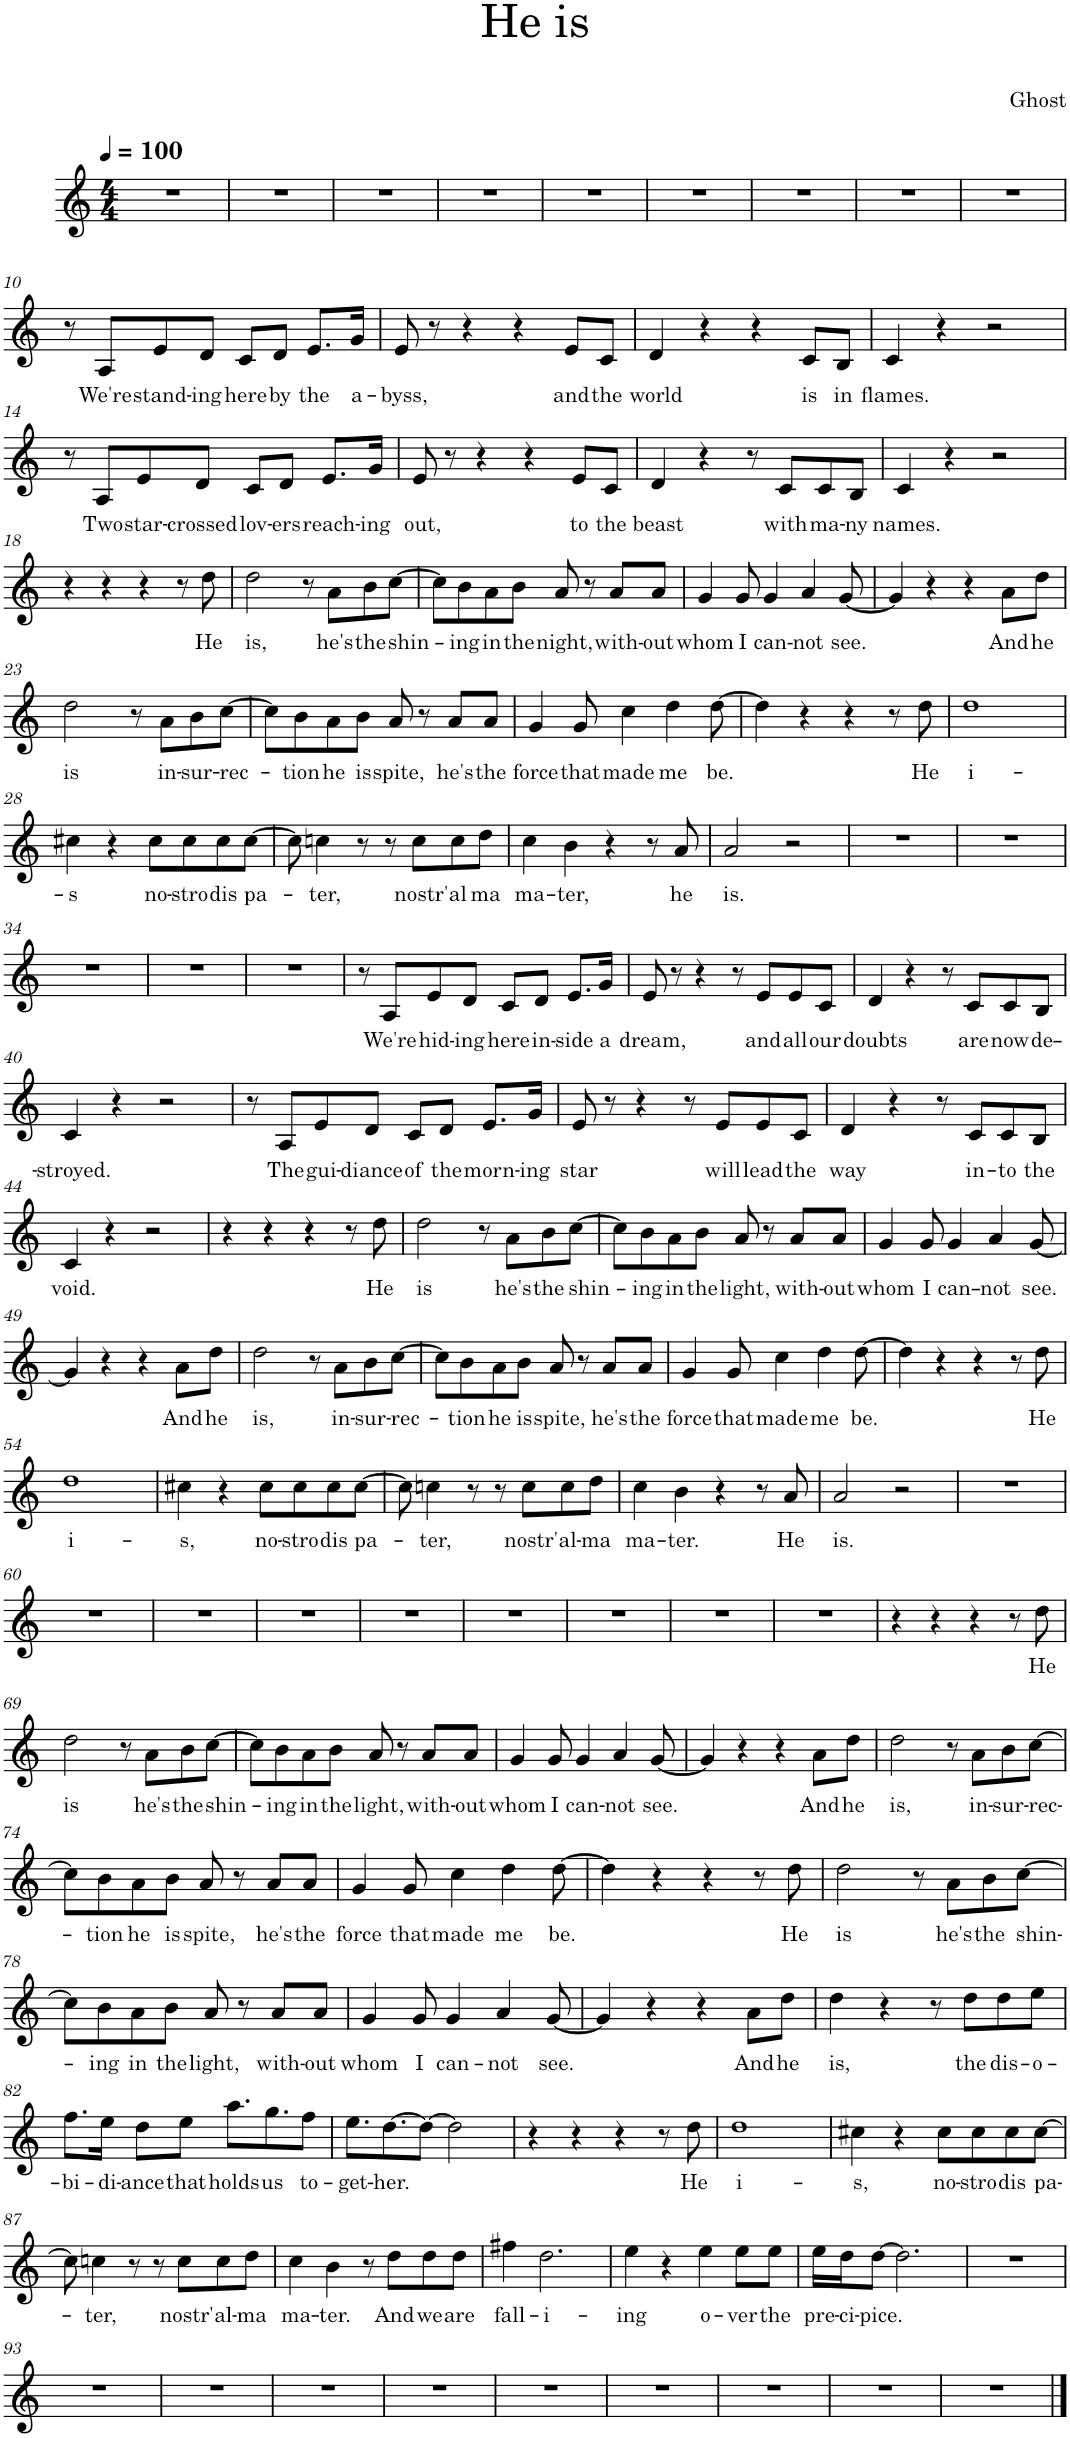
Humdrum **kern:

**kern	**text
*part1	*part1
*staff1	*staff1
*I"Housle	*
*I'Hsl.	*
*clefG2	*
*k[]	*
*M4/4	*
*MM100	*
=1	=1
1r	.
=2	=2
1r	.
=3	=3
1r	.
=4	=4
1r	.
=5	=5
1r	.
=6	=6
1r	.
=7	=7
1r	.
=8	=8
1r	.
=9	=9
1r	.
!!LO:LB:g=z
=10	=10
8r	.
!	!LO:LY:b
8A/L	We're
!	!LO:LY:b
8e/	stand-
!	!LO:LY:b
8d/J	-ing
!	!LO:LY:b
8c/L	here
!	!LO:LY:b
8d/J	by
!	!LO:LY:b
8.e/L	the
!	!LO:LY:b
16g/Jk	a-
=11	=11
!	!LO:LY:b
8e/	-byss,
8r	.
4r	.
4r	.
!	!LO:LY:b
8e/L	and
!	!LO:LY:b
8c/J	the
=12	=12
!	!LO:LY:b
4d/	world
4r	.
4r	.
!	!LO:LY:b
8c/L	is
!	!LO:LY:b
8B/J	in
=13	=13
!	!LO:LY:b
4c/	flames.
4r	.
2r	.
!!LO:LB:g=z
=14	=14
8r	.
!	!LO:LY:b
8A/L	Two
!	!LO:LY:b
8e/	star-
!	!LO:LY:b
8d/J	-crossed
!	!LO:LY:b
8c/L	lov-
!	!LO:LY:b
8d/J	-ers
!	!LO:LY:b
8.e/L	reach-
!	!LO:LY:b
16g/Jk	-ing
=15	=15
!	!LO:LY:b
8e/	out,
8r	.
4r	.
4r	.
!	!LO:LY:b
8e/L	to
!	!LO:LY:b
8c/J	the
=16	=16
!	!LO:LY:b
4d/	beast
4r	.
8r	.
!	!LO:LY:b
8c/L	with
!	!LO:LY:b
8c/	ma-
!	!LO:LY:b
8B/J	-ny
=17	=17
!	!LO:LY:b
4c/	names.
4r	.
2r	.
!!LO:LB:g=z
=18	=18
4r	.
4r	.
4r	.
8r	.
!	!LO:LY:b
8dd\	He
=19	=19
!	!LO:LY:b
2dd\	is,
8r	.
!	!LO:LY:b
8a\L	he's
!	!LO:LY:b
8b\	the
!	!LO:LY:b
[8cc\J	shin-
=20	=20
8cc\L]	.
!	!LO:LY:b
8b\	ing
!	!LO:LY:b
8a\	in
!	!LO:LY:b
8b\J	the
!	!LO:LY:b
8a/	night,
8r	.
!	!LO:LY:b
8a/L	with-
!	!LO:LY:b
8a/J	-out
=21	=21
!	!LO:LY:b
4g/	whom
!	!LO:LY:b
8g/	I
!	!LO:LY:b
4g/	can-
!	!LO:LY:b
4a/	-not
!	!LO:LY:b
[8g/	see.
=22	=22
4g/]	.
4r	.
4r	.
!	!LO:LY:b
8a\L	And
!	!LO:LY:b
8dd\J	he
!!LO:LB:g=z
=23	=23
!	!LO:LY:b
2dd\	is
8r	.
!	!LO:LY:b
8a\L	in-
!	!LO:LY:b
8b\	-sur-
!	!LO:LY:b
[8cc\J	-rec-
=24	=24
8cc\L]	.
!	!LO:LY:b
8b\	tion
!	!LO:LY:b
8a\	he
!	!LO:LY:b
8b\J	is
!	!LO:LY:b
8a/	spite,
8r	.
!	!LO:LY:b
8a/L	he's
!	!LO:LY:b
8a/J	the
=25	=25
!	!LO:LY:b
4g/	force
!	!LO:LY:b
8g/	that
!	!LO:LY:b
4cc\	made
!	!LO:LY:b
4dd\	me
!	!LO:LY:b
[8dd\	be.
=26	=26
4dd\]	.
4r	.
4r	.
8r	.
!	!LO:LY:b
8dd\	He
=27	=27
!	!LO:LY:b
1dd	i-
!!LO:LB:g=z
=28	=28
!	!LO:LY:b
4cc#X\	-s
4r	.
!	!LO:LY:b
8cc#\L	no-
!	!LO:LY:b
8cc#\	-stro
!	!LO:LY:b
8cc#\	dis
!	!LO:LY:b
[8cc#\J	pa-
=29	=29
8cc#\]	.
!	!LO:LY:b
4ccn\	-ter,
8r	.
8r	.
!	!LO:LY:b
8cc\L	nostr'
!	!LO:LY:b
8cc\	al
!	!LO:LY:b
8dd\J	ma
=30	=30
!	!LO:LY:b
4cc\	ma-
!	!LO:LY:b
4b\	-ter,
4r	.
8r	.
!	!LO:LY:b
8a/	he
=31	=31
!	!LO:LY:b
2a/	is.
2r	.
=32	=32
1r	.
=33	=33
1r	.
!!LO:LB:g=z
=34	=34
1r	.
=35	=35
1r	.
=36	=36
1r	.
=37	=37
8r	.
!	!LO:LY:b
8A/L	We're
!	!LO:LY:b
8e/	hid-
!	!LO:LY:b
8d/J	-ing
!	!LO:LY:b
8c/L	here
!	!LO:LY:b
8d/J	in-
!	!LO:LY:b
8.e/L	-side
!	!LO:LY:b
16g/Jk	a
=38	=38
!	!LO:LY:b
8e/	dream,
8r	.
4r	.
8r	.
!	!LO:LY:b
8e/L	and
!	!LO:LY:b
8e/	all
!	!LO:LY:b
8c/J	our
=39	=39
!	!LO:LY:b
4d/	doubts
4r	.
8r	.
!	!LO:LY:b
8c/L	are
!	!LO:LY:b
8c/	now
!	!LO:LY:b
8B/J	de-
!!LO:LB:g=z
=40	=40
!	!LO:LY:b
4c/	-stroyed.
4r	.
2r	.
=41	=41
8r	.
!	!LO:LY:b
8A/L	The
!	!LO:LY:b
8e/	gui-
!	!LO:LY:b
8d/J	-diance
!	!LO:LY:b
8c/L	of
!	!LO:LY:b
8d/J	the
!	!LO:LY:b
8.e/L	morn-
!	!LO:LY:b
16g/Jk	-ing
=42	=42
!	!LO:LY:b
8e/	star
8r	.
4r	.
8r	.
!	!LO:LY:b
8e/L	will
!	!LO:LY:b
8e/	lead
!	!LO:LY:b
8c/J	the
=43	=43
!	!LO:LY:b
4d/	way
4r	.
8r	.
!	!LO:LY:b
8c/L	in-
!	!LO:LY:b
8c/	-to
!	!LO:LY:b
8B/J	the
!!LO:LB:g=z
=44	=44
!	!LO:LY:b
4c/	void.
4r	.
2r	.
=45	=45
4r	.
4r	.
4r	.
8r	.
!	!LO:LY:b
8dd\	He
=46	=46
!	!LO:LY:b
2dd\	is
8r	.
!	!LO:LY:b
8a\L	he's
!	!LO:LY:b
8b\	the
!	!LO:LY:b
[8cc\J	shin-
=47	=47
8cc\L]	.
!	!LO:LY:b
8b\	-ing
!	!LO:LY:b
8a\	in
!	!LO:LY:b
8b\J	the
!	!LO:LY:b
8a/	light,
8r	.
!	!LO:LY:b
8a/L	with-
!	!LO:LY:b
8a/J	-out
=48	=48
!	!LO:LY:b
4g/	whom
!	!LO:LY:b
8g/	I
!	!LO:LY:b
4g/	can-
!	!LO:LY:b
4a/	-not
!	!LO:LY:b
[8g/	see.
!!LO:LB:g=z
=49	=49
4g/]	.
4r	.
4r	.
!	!LO:LY:b
8a\L	And
!	!LO:LY:b
8dd\J	he
=50	=50
!	!LO:LY:b
2dd\	is,
8r	.
!	!LO:LY:b
8a\L	in-
!	!LO:LY:b
8b\	-sur-
!	!LO:LY:b
[8cc\J	-rec-
=51	=51
8cc\L]	.
!	!LO:LY:b
8b\	-tion
!	!LO:LY:b
8a\	he
!	!LO:LY:b
8b\J	is
!	!LO:LY:b
8a/	spite,
8r	.
!	!LO:LY:b
8a/L	he's
!	!LO:LY:b
8a/J	the
=52	=52
!	!LO:LY:b
4g/	force
!	!LO:LY:b
8g/	that
!	!LO:LY:b
4cc\	made
!	!LO:LY:b
4dd\	me
!	!LO:LY:b
[8dd\	be.
=53	=53
4dd\]	.
4r	.
4r	.
8r	.
!	!LO:LY:b
8dd\	He
!!LO:LB:g=z
=54	=54
!	!LO:LY:b
1dd	i-
=55	=55
!	!LO:LY:b
4cc#X\	-s,
4r	.
!	!LO:LY:b
8cc#\L	no-
!	!LO:LY:b
8cc#\	-stro
!	!LO:LY:b
8cc#\	dis
!	!LO:LY:b
[8cc#\J	pa-
=56	=56
8cc#\]	.
!	!LO:LY:b
4ccn\	-ter,
8r	.
8r	.
!	!LO:LY:b
8cc\L	nostr'
!	!LO:LY:b
8cc\	al-
!	!LO:LY:b
8dd\J	-ma
=57	=57
!	!LO:LY:b
4cc\	ma-
!	!LO:LY:b
4b\	-ter.
4r	.
8r	.
!	!LO:LY:b
8a/	He
=58	=58
!	!LO:LY:b
2a/	is.
2r	.
=59	=59
1r	.
!!LO:LB:g=z
=60	=60
1r	.
=61	=61
1r	.
=62	=62
1r	.
=63	=63
1r	.
=64	=64
1r	.
=65	=65
1r	.
=66	=66
1r	.
=67	=67
1r	.
=68	=68
4r	.
4r	.
4r	.
8r	.
!	!LO:LY:b
8dd\	He
!!LO:LB:g=z
=69	=69
!	!LO:LY:b
2dd\	is
8r	.
!	!LO:LY:b
8a\L	he's
!	!LO:LY:b
8b\	the
!	!LO:LY:b
[8cc\J	shin-
=70	=70
8cc\L]	.
!	!LO:LY:b
8b\	-ing
!	!LO:LY:b
8a\	in
!	!LO:LY:b
8b\J	the
!	!LO:LY:b
8a/	light,
8r	.
!	!LO:LY:b
8a/L	with-
!	!LO:LY:b
8a/J	-out
=71	=71
!	!LO:LY:b
4g/	whom
!	!LO:LY:b
8g/	I
!	!LO:LY:b
4g/	can-
!	!LO:LY:b
4a/	-not
!	!LO:LY:b
[8g/	see.
=72	=72
4g/]	.
4r	.
4r	.
!	!LO:LY:b
8a\L	And
!	!LO:LY:b
8dd\J	he
=73	=73
!	!LO:LY:b
2dd\	is,
8r	.
!	!LO:LY:b
8a\L	in-
!	!LO:LY:b
8b\	-sur-
!	!LO:LY:b
[8cc\J	-rec-
!!LO:LB:g=z
=74	=74
8cc\L]	.
!	!LO:LY:b
8b\	-tion
!	!LO:LY:b
8a\	he
!	!LO:LY:b
8b\J	is
!	!LO:LY:b
8a/	spite,
8r	.
!	!LO:LY:b
8a/L	he's
!	!LO:LY:b
8a/J	the
=75	=75
!	!LO:LY:b
4g/	force
!	!LO:LY:b
8g/	that
!	!LO:LY:b
4cc\	made
!	!LO:LY:b
4dd\	me
!	!LO:LY:b
[8dd\	be.
=76	=76
4dd\]	.
4r	.
4r	.
8r	.
!	!LO:LY:b
8dd\	He
=77	=77
!	!LO:LY:b
2dd\	is
8r	.
!	!LO:LY:b
8a\L	he's
!	!LO:LY:b
8b\	the
!	!LO:LY:b
[8cc\J	shin-
!!LO:LB:g=z
=78	=78
8cc\L]	.
!	!LO:LY:b
8b\	-ing
!	!LO:LY:b
8a\	in
!	!LO:LY:b
8b\J	the
!	!LO:LY:b
8a/	light,
8r	.
!	!LO:LY:b
8a/L	with-
!	!LO:LY:b
8a/J	-out
=79	=79
!	!LO:LY:b
4g/	whom
!	!LO:LY:b
8g/	I
!	!LO:LY:b
4g/	can-
!	!LO:LY:b
4a/	-not
!	!LO:LY:b
[8g/	see.
=80	=80
4g/]	.
4r	.
4r	.
!	!LO:LY:b
8a\L	And
!	!LO:LY:b
8dd\J	he
=81	=81
!	!LO:LY:b
4dd\	is,
4r	.
8r	.
!	!LO:LY:b
8dd\L	the
!	!LO:LY:b
8dd\	dis-
!	!LO:LY:b
8ee\J	-o-
!!LO:LB:g=z
=82	=82
!	!LO:LY:b
8.ff\L	-bi-
!	!LO:LY:b
16ee\Jk	-di-
!	!LO:LY:b
8dd\L	-ance
!	!LO:LY:b
8ee\J	that
!	!LO:LY:b
8.aa\L	holds
!	!LO:LY:b
8.gg\	us
!	!LO:LY:b
8ff\J	to-
=83	=83
!	!LO:LY:b
8.ee\L	-get-
!	!LO:LY:b
[8.dd\	-her.
8dd\J_	.
2dd\]	.
=84	=84
4r	.
4r	.
4r	.
8r	.
!	!LO:LY:b
8dd\	He
=85	=85
!	!LO:LY:b
1dd	i-
=86	=86
!	!LO:LY:b
4cc#X\	-s,
4r	.
!	!LO:LY:b
8cc#\L	no-
!	!LO:LY:b
8cc#\	-stro
!	!LO:LY:b
8cc#\	dis
!	!LO:LY:b
[8cc#\J	pa-
!!LO:LB:g=z
=87	=87
8cc#\]	.
!	!LO:LY:b
4ccn\	-ter,
8r	.
8r	.
!	!LO:LY:b
8cc\L	nostr'
!	!LO:LY:b
8cc\	al-
!	!LO:LY:b
8dd\J	-ma
=88	=88
!	!LO:LY:b
4cc\	ma-
!	!LO:LY:b
4b\	-ter.
8r	.
!	!LO:LY:b
8dd\L	And
!	!LO:LY:b
8dd\	we
!	!LO:LY:b
8dd\J	are
=89	=89
!	!LO:LY:b
4ff#X\	fall-
!	!LO:LY:b
2.dd\	-i-
=90	=90
!	!LO:LY:b
4ee\	-ing
4r	.
!	!LO:LY:b
4ee\	o-
!	!LO:LY:b
8ee\L	-ver
!	!LO:LY:b
8ee\J	the
=91	=91
!	!LO:LY:b
16ee\LL	pre-
!	!LO:LY:b
16dd\J	-ci-
!	!LO:LY:b
[8dd\J	-pice.
2.dd\]	.
=92	=92
1r	.
!!LO:LB:g=z
=93	=93
1r	.
=94	=94
1r	.
=95	=95
1r	.
=96	=96
1r	.
=97	=97
1r	.
=98	=98
1r	.
=99	=99
1r	.
=100	=100
1r	.
=101	=101
1r	.
==	==
*-	*-
